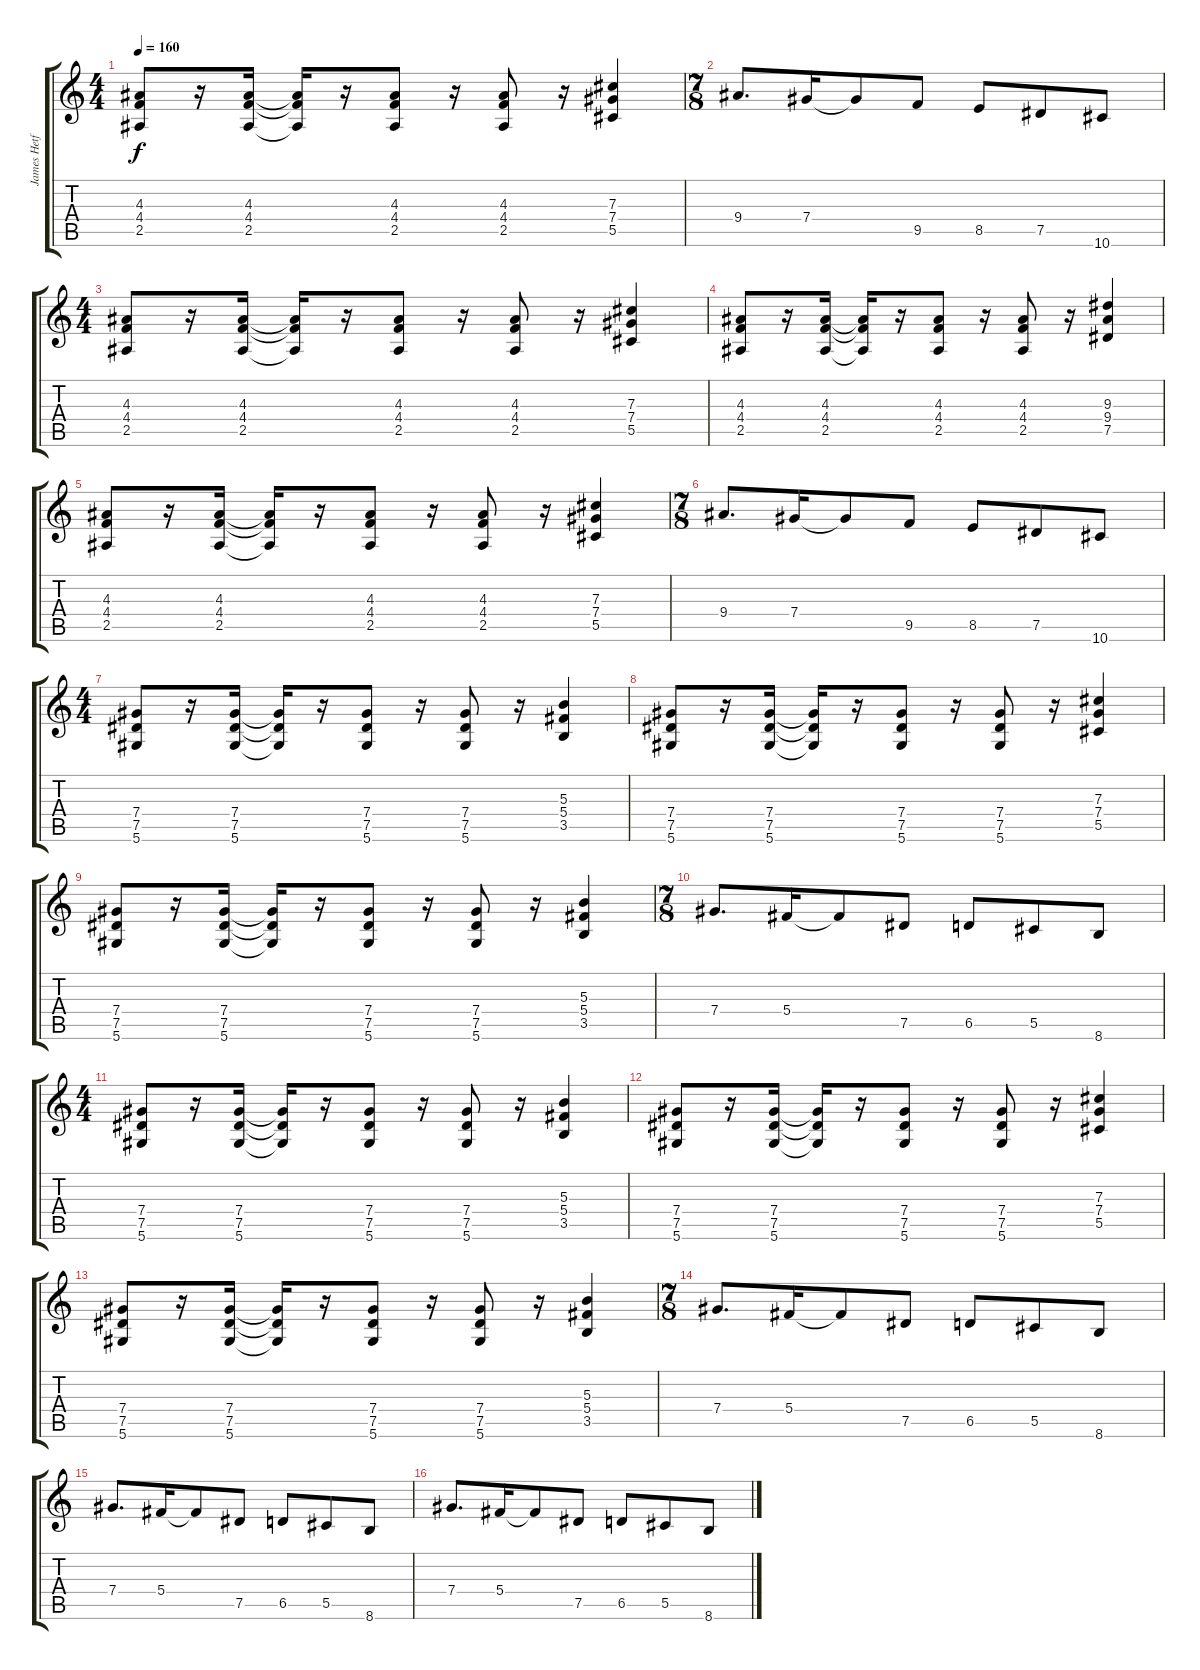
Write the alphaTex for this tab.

\track ("James Hetfield (Distortion Guitar)" "James Hetf") {instrument distortionguitar}
\staff {score tabs}
\tuning (Eb4 Bb3 Gb3 Db3 Ab2 Eb2) {hide}
\ts (4 4)
\tempo 160
\clef g2
\ks c
(4.3 4.4 2.5).8{dy f} r.16 (4.3 4.4 2.5).16 (4.3{t} 4.4{t} 2.5{t}).16 r.16 (4.3 4.4 2.5).8 r.16 (4.3 4.4 2.5).8 r.16 (7.3 7.4 5.5).4 |
\ts (7 8)
9.4.8{d} 7.4.16 7.4{t}.8 9.5.8 8.5.8 7.5.8 10.6.8 |
\ts (4 4)
(4.3 4.4 2.5).8 r.16 (4.3 4.4 2.5).16 (4.3{t} 4.4{t} 2.5{t}).16 r.16 (4.3 4.4 2.5).8 r.16 (4.3 4.4 2.5).8 r.16 (7.3 7.4 5.5).4 |
(4.3 4.4 2.5).8 r.16 (4.3 4.4 2.5).16 (4.3{t} 4.4{t} 2.5{t}).16 r.16 (4.3 4.4 2.5).8 r.16 (4.3 4.4 2.5).8 r.16 (9.3 9.4 7.5).4 |
(4.3 4.4 2.5).8 r.16 (4.3 4.4 2.5).16 (4.3{t} 4.4{t} 2.5{t}).16 r.16 (4.3 4.4 2.5).8 r.16 (4.3 4.4 2.5).8 r.16 (7.3 7.4 5.5).4 |
\ts (7 8)
9.4.8{d} 7.4.16 7.4{t}.8 9.5.8 8.5.8 7.5.8 10.6.8 |
\ts (4 4)
(7.4 7.5 5.6).8 r.16 (7.4 7.5 5.6).16 (7.4{t} 7.5{t} 5.6{t}).16 r.16 (7.4 7.5 5.6).8 r.16 (7.4 7.5 5.6).8 r.16 (5.3 5.4 3.5).4 |
(7.4 7.5 5.6).8 r.16 (7.4 7.5 5.6).16 (7.4{t} 7.5{t} 5.6{t}).16 r.16 (7.4 7.5 5.6).8 r.16 (7.4 7.5 5.6).8 r.16 (7.3 7.4 5.5).4 |
(7.4 7.5 5.6).8 r.16 (7.4 7.5 5.6).16 (7.4{t} 7.5{t} 5.6{t}).16 r.16 (7.4 7.5 5.6).8 r.16 (7.4 7.5 5.6).8 r.16 (5.3 5.4 3.5).4 |
\ts (7 8)
7.4.8{d} 5.4.16 5.4{t}.8 7.5.8 6.5.8 5.5.8 8.6.8 |
\ts (4 4)
(7.4 7.5 5.6).8 r.16 (7.4 7.5 5.6).16 (7.4{t} 7.5{t} 5.6{t}).16 r.16 (7.4 7.5 5.6).8 r.16 (7.4 7.5 5.6).8 r.16 (5.3 5.4 3.5).4 |
(7.4 7.5 5.6).8 r.16 (7.4 7.5 5.6).16 (7.4{t} 7.5{t} 5.6{t}).16 r.16 (7.4 7.5 5.6).8 r.16 (7.4 7.5 5.6).8 r.16 (7.3 7.4 5.5).4 |
(7.4 7.5 5.6).8 r.16 (7.4 7.5 5.6).16 (7.4{t} 7.5{t} 5.6{t}).16 r.16 (7.4 7.5 5.6).8 r.16 (7.4 7.5 5.6).8 r.16 (5.3 5.4 3.5).4 |
\ts (7 8)
7.4.8{d} 5.4.16 5.4{t}.8 7.5.8 6.5.8 5.5.8 8.6.8 |
7.4.8{d} 5.4.16 5.4{t}.8 7.5.8 6.5.8 5.5.8 8.6.8 |
7.4.8{d} 5.4.16 5.4{t}.8 7.5.8 6.5.8 5.5.8 8.6.8
